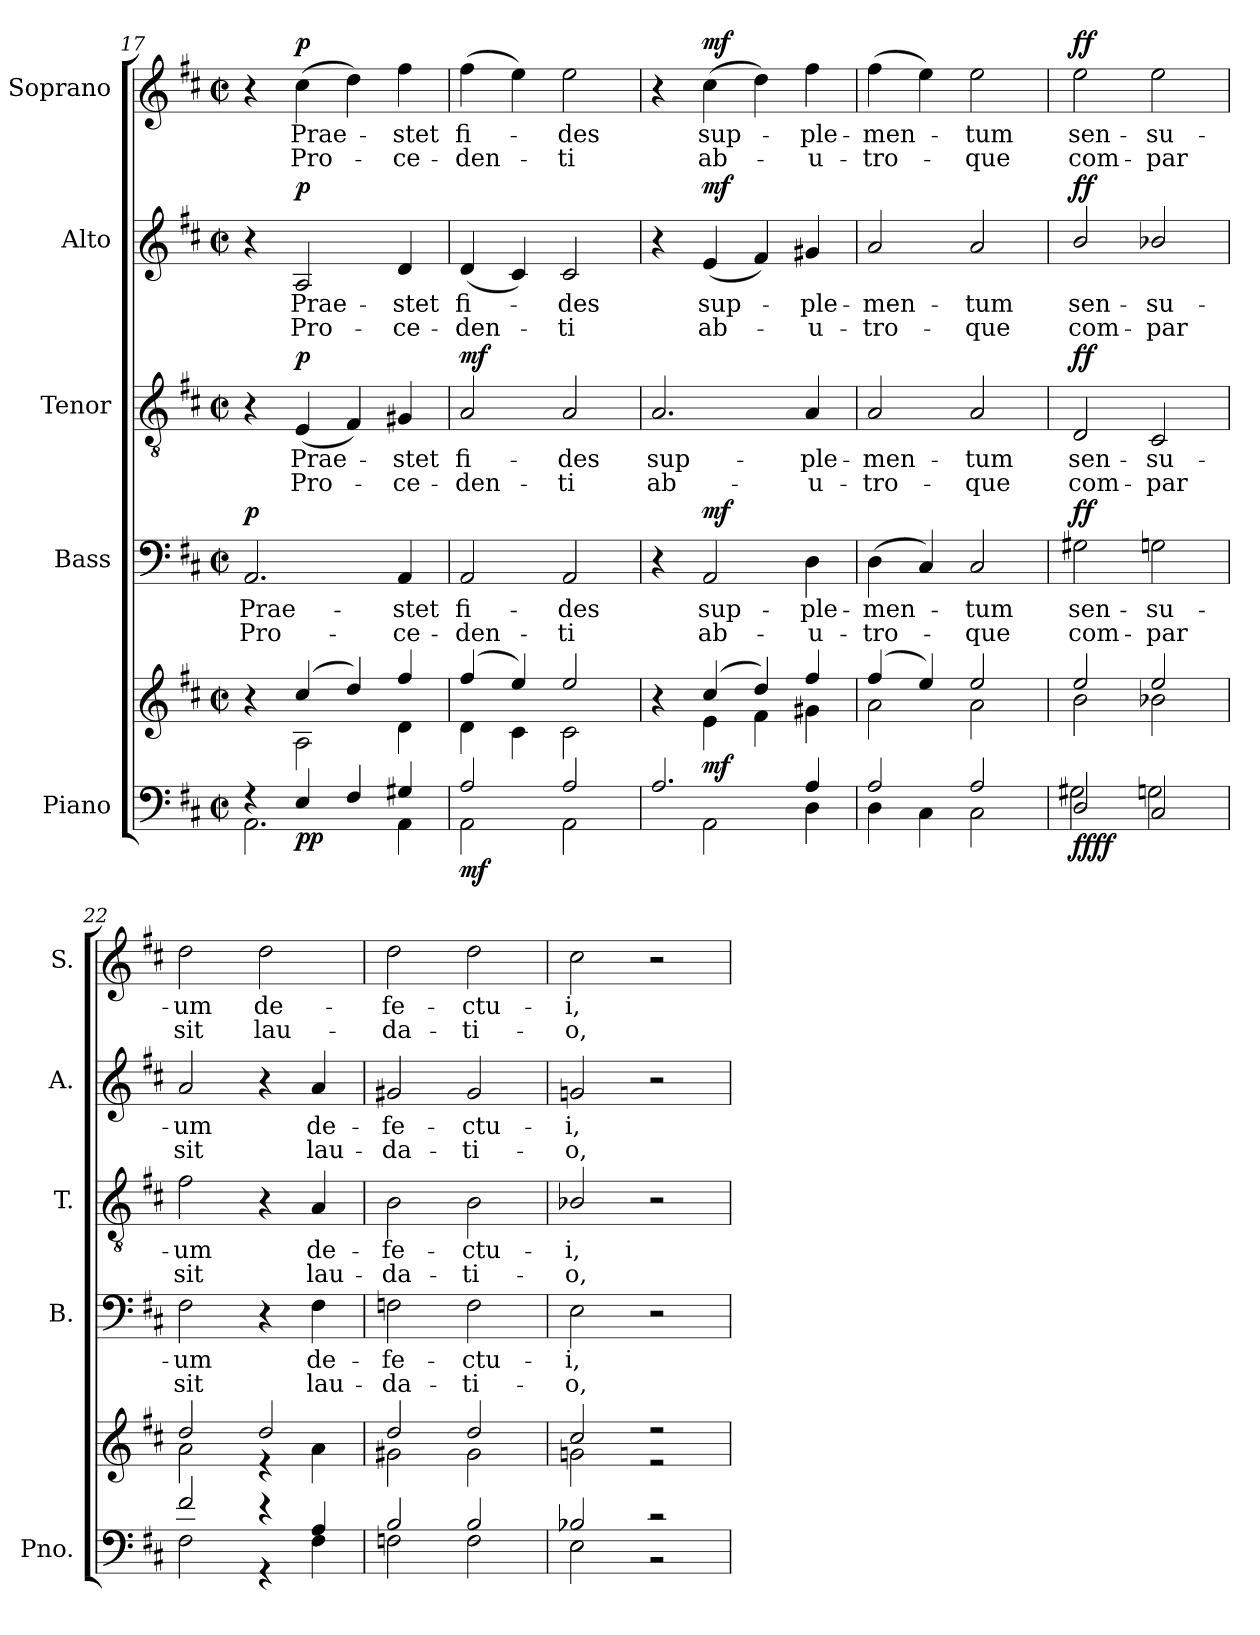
**kern	**kern	**dynam	**kern	**text	**text	**dynam	**kern	**text	**text	**dynam	**kern	**text	**text	**dynam	**kern	**text	**text	**dynam
*part5	*part5	*part5	*part4	*part4	*part4	*part4	*part3	*part3	*part3	*part3	*part2	*part2	*part2	*part2	*part1	*part1	*part1	*part1
*staff6	*staff5	*staff5/6	*staff4	*staff4	*staff4	*staff4	*staff3	*staff3	*staff3	*staff3	*staff2	*staff2	*staff2	*staff2	*staff1	*staff1	*staff1	*staff1
*I"Piano	*	*	*I"Bass	*	*	*	*I"Tenor	*	*	*	*I"Alto	*	*	*	*I"Soprano	*	*	*
*I'Pno.	*	*	*I'B.	*	*	*	*I'T.	*	*	*	*I'A.	*	*	*	*I'S.	*	*	*
*clefF4	*clefG2	*	*clefF4	*	*	*	*clefGv2	*	*	*	*clefG2	*	*	*	*clefG2	*	*	*
*k[f#c#]	*k[f#c#]	*	*k[f#c#]	*	*	*	*k[f#c#]	*	*	*	*k[f#c#]	*	*	*	*k[f#c#]	*	*	*
*D:	*D:	*	*D:	*	*	*	*D:	*	*	*	*D:	*	*	*	*D:	*	*	*
*M2/2	*M2/2	*	*M2/2	*	*	*	*M2/2	*	*	*	*M2/2	*	*	*	*M2/2	*	*	*
*met(c|)	*met(c|)	*	*met(c|)	*	*	*	*met(c|)	*	*	*	*met(c|)	*	*	*	*met(c|)	*	*	*
=17	=17	=17	=17	=17	=17	=17	=17	=17	=17	=17	=17	=17	=17	=17	=17	=17	=17	=17
*^	*^	*	*	*	*	*	*	*	*	*	*	*	*	*	*	*	*	*
!	!	!	!	!	!	!LO:LY:b	!LO:LY:b	!LO:DY:b	!	!	!	!	!	!	!	!	!	!	!	!
4r	2.AA\	4r	4ryy	.	2.AA/	Prae-	-Pro-	p	4r	.	.	.	4r	.	.	.	4r	.	.	.
!	!	!	!	!LO:DY:b=2	!	!	!	!	!	!LO:LY:b	!LO:LY:b	!	!	!LO:LY:b	!LO:LY:b	!	!	!LO:LY:b	!LO:LY:b	!
!	!	!	!	!LO:DY:n=1:b	!	!	!	!	!	!	!	!LO:DY:b	!	!	!	!LO:DY:b	!	!	!	!LO:DY:b
4E/	.	(<4cc#/	2A\	p p	.	.	.	.	(<4E/	Prae-	Pro-	p	2A/	Prae-	-Pro-	p	(<4cc#\	Prae-	Pro-	p
4F#/	.	4dd/)	.	.	.	.	.	.	4F#/)	.	.	.	.	.	.	.	4dd\)	.	.	.
!	!	!	!	!	!	!LO:LY:b	!LO:LY:b	!	!	!LO:LY:b	!LO:LY:b	!	!	!LO:LY:b	!LO:LY:b	!	!	!LO:LY:b	!LO:LY:b	!
4G#X/	4AA\	4ff#/	4d\	.	4AA/	-stet	ce-	.	4G#X/	stet	ce-	.	4d/	-stet	ce-	.	4ff#\	stet	ce-	.
=18	=18	=18	=18	=18	=18	=18	=18	=18	=18	=18	=18	=18	=18	=18	=18	=18	=18	=18	=18	=18
!	!	!	!	!LO:DY:b=2	!	!LO:LY:b	!LO:LY:b	!	!	!LO:LY:b	!LO:LY:b	!LO:DY:b	!	!LO:LY:b	!LO:LY:b	!	!	!LO:LY:b	!LO:LY:b	!
2A/	2AA\	(<4ff#/	4d\	mf	2AA/	-fi-	-den-	.	2A/	-fi-	-den-	mf	(<4d/	-fi-	den-	.	(<4ff#\	-fi-	den-	.
.	.	4ee/)	4c#\	.	.	.	.	.	.	.	.	.	4c#/)	.	.	.	4ee\)	.	.	.
!	!	!	!	!	!	!LO:LY:b	!LO:LY:b	!	!	!LO:LY:b	!LO:LY:b	!	!	!LO:LY:b	!LO:LY:b	!	!	!LO:LY:b	!LO:LY:b	!
2A/	2AA\	2ee/	2c#\	.	2AA/	-des	ti	.	2A/	-des	ti	.	2c#/	des	ti	.	2ee\	des	ti	.
=19	=19	=19	=19	=19	=19	=19	=19	=19	=19	=19	=19	=19	=19	=19	=19	=19	=19	=19	=19	=19
!	!	!	!	!	!	!	!	!	!	!LO:LY:b	!LO:LY:b	!	!	!	!	!	!	!	!	!
2.A/	4ryy	4r	4ryy	.	4r	.	.	.	2.A/	sup-	-ab-	.	4r	.	.	.	4r	.	.	.
!	!	!	!	!LO:DY:b	!	!LO:LY:b	!LO:LY:b	!LO:DY:b	!	!	!	!	!	!LO:LY:b	!LO:LY:b	!LO:DY:b	!	!LO:LY:b	!LO:LY:b	!LO:DY:b
.	2AA\	(>4cc#/	4e\	mf	2AA/	sup-	-ab-	mf	.	.	.	.	(<4e/	sup-	ab-	mf	(>4cc#\	sup-	ab-	mf
.	.	4dd/)	4f#\	.	.	.	.	.	.	.	.	.	4f#/)	.	.	.	4dd\)	.	.	.
!	!	!	!	!	!	!LO:LY:b	!LO:LY:b	!	!	!LO:LY:b	!LO:LY:b	!	!	!LO:LY:b	!LO:LY:b	!	!	!LO:LY:b	!LO:LY:b	!
4A/	4D\	4ff#/	4g#X\	.	4D\	-ple-	-u-	.	4A/	-ple-	-u-	.	4g#X/	ple-	-u-	.	4ff#\	ple-	-u-	.
=20	=20	=20	=20	=20	=20	=20	=20	=20	=20	=20	=20	=20	=20	=20	=20	=20	=20	=20	=20	=20
!	!	!	!	!	!	!LO:LY:b	!LO:LY:b	!	!	!LO:LY:b	!LO:LY:b	!	!	!LO:LY:b	!LO:LY:b	!	!	!LO:LY:b	!LO:LY:b	!
2A/	4D\	(>4ff#/	2a\	.	(>4D\	-men-	tro-	.	2A/	-men-	-tro-	.	2a/	-men-	-tro-	.	(>4ff#\	-men-	tro-	.
.	4C#\	4ee/)	.	.	4C#/)	.	.	.	.	.	.	.	.	.	.	.	4ee\)	.	.	.
!	!	!	!	!	!	!LO:LY:b	!LO:LY:b	!	!	!LO:LY:b	!LO:LY:b	!	!	!LO:LY:b	!LO:LY:b	!	!	!LO:LY:b	!LO:LY:b	!
2A/	2C#\	2ee/	2a\	.	2C#/	tum	que	.	2A/	-tum	que	.	2a/	-tum	que	.	2ee\	tum	que	.
=21	=21	=21	=21	=21	=21	=21	=21	=21	=21	=21	=21	=21	=21	=21	=21	=21	=21	=21	=21	=21
!	!	!	!	!LO:DY:b=2	!	!LO:LY:b	!LO:LY:b	!	!	!LO:LY:b	!LO:LY:b	!	!	!LO:LY:b	!LO:LY:b	!	!	!LO:LY:b	!LO:LY:b	!
!	!	!	!	!LO:DY:n=1:b	!	!	!	!LO:DY:b	!	!	!	!LO:DY:b	!	!	!	!LO:DY:b	!	!	!	!LO:DY:b
2D/	2G#X\	2ee/	2b\	ff ff	2G#X\	sen-	-com-	ff	2D/	sen-	-com-	ff	2b/	sen-	-com-	ff	2ee\	sen-	-com-	ff
!	!	!	!	!	!	!LO:LY:b	!LO:LY:b	!	!	!LO:LY:b	!LO:LY:b	!	!	!LO:LY:b	!LO:LY:b	!	!	!LO:LY:b	!LO:LY:b	!
2C#/	2Gn\	2ee/	2b-X\	.	2Gn\	-su-	-par	.	2C#/	-su-	-par	.	2b-X/	-su-	-par	.	2ee\	-su-	-par	.
!!LO:PB:g=z
=22	=22	=22	=22	=22	=22	=22	=22	=22	=22	=22	=22	=22	=22	=22	=22	=22	=22	=22	=22	=22
!	!	!	!	!	!	!LO:LY:b	!LO:LY:b	!	!	!LO:LY:b	!LO:LY:b	!	!	!LO:LY:b	!LO:LY:b	!	!	!LO:LY:b	!LO:LY:b	!
2f#/	2F#\	2dd/	2a\	.	2F#\	um	sit	.	2f#\	um	sit	.	2a/	um	sit	.	2dd\	um	sit	.
!	!	!	!	!	!	!	!	!	!	!	!	!	!	!	!	!	!	!LO:LY:b	!LO:LY:b	!
4r	4r	2dd/	4r	.	4r	.	.	.	4r	.	.	.	4r	.	.	.	2dd\	de-	-lau-	.
!	!	!	!	!	!	!LO:LY:b	!LO:LY:b	!	!	!LO:LY:b	!LO:LY:b	!	!	!LO:LY:b	!LO:LY:b	!	!	!	!	!
4A/	4F#\	.	4a\	.	4F#\	de-	-lau-	.	4A/	de-	-lau-	.	4a/	de-	-lau-	.	.	.	.	.
=23	=23	=23	=23	=23	=23	=23	=23	=23	=23	=23	=23	=23	=23	=23	=23	=23	=23	=23	=23	=23
!	!	!	!	!	!	!LO:LY:b	!LO:LY:b	!	!	!LO:LY:b	!LO:LY:b	!	!	!LO:LY:b	!LO:LY:b	!	!	!LO:LY:b	!LO:LY:b	!
2B/	2Fn\	2dd/	2g#X\	.	2Fn\	-fe-	-da-	.	2B\	-fe-	-da-	.	2g#X/	-fe-	-da-	.	2dd\	-fe-	-da-	.
!	!	!	!	!	!	!LO:LY:b	!LO:LY:b	!	!	!LO:LY:b	!LO:LY:b	!	!	!LO:LY:b	!LO:LY:b	!	!	!LO:LY:b	!LO:LY:b	!
2B/	2F\	2dd/	2g#\	.	2F\	-ctu-	-ti-	.	2B\	-ctu-	-ti-	.	2g#/	-ctu-	-ti-	.	2dd\	-ctu-	-ti-	.
=24	=24	=24	=24	=24	=24	=24	=24	=24	=24	=24	=24	=24	=24	=24	=24	=24	=24	=24	=24	=24
!	!	!	!	!	!	!LO:LY:b	!LO:LY:b	!	!	!LO:LY:b	!LO:LY:b	!	!	!LO:LY:b	!LO:LY:b	!	!	!LO:LY:b	!LO:LY:b	!
2B-X/	2E\	2cc#/	2gni\	.	2E\	-i,	o,	.	2B-X/	-i,	o,	.	2gni/	-i,	o,	.	2cc#\	-i,	o,	.
2r	2r	2r	2r	.	2r	.	.	.	2r	.	.	.	2r	.	.	.	2r	.	.	.
*v	*v	*	*	*	*	*	*	*	*	*	*	*	*	*	*	*	*	*	*	*
*	*v	*v	*	*	*	*	*	*	*	*	*	*	*	*	*	*	*	*	*
=	=	=	=	=	=	=	=	=	=	=	=	=	=	=	=	=	=	=
*-	*-	*-	*-	*-	*-	*-	*-	*-	*-	*-	*-	*-	*-	*-	*-	*-	*-	*-
